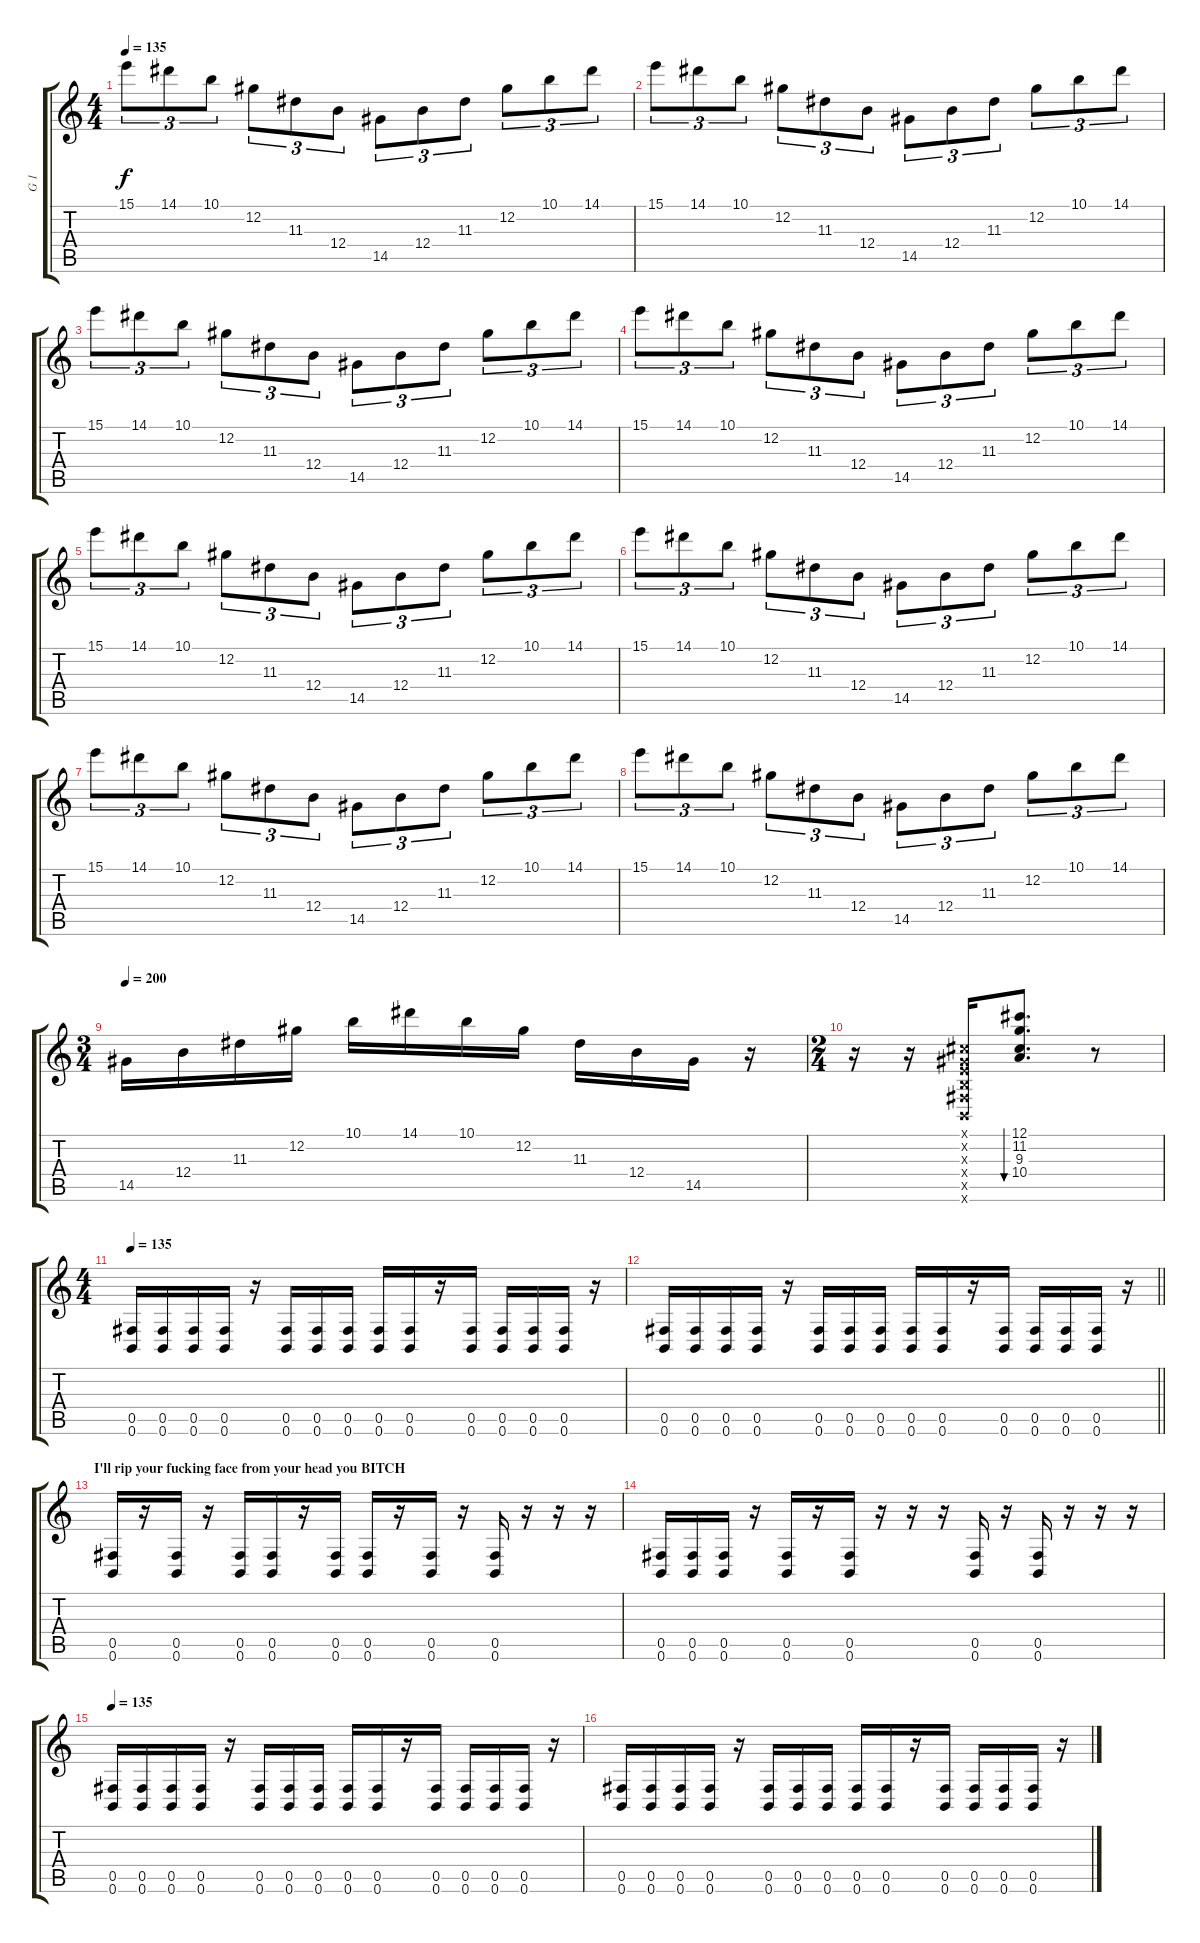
\track ("G 1" "G 1") {instrument distortionguitar}
\staff {score tabs}
\tuning (Db4 Ab3 E3 B2 Gb2 B1) {hide}
\ts (4 4)
\tempo 135
\clef g2
\ks c
15.1.8{tu (3 2) dy f} 14.1.8{tu (3 2)} 10.1.8{tu (3 2)} 12.2.8{tu (3 2)} 11.3.8{tu (3 2)} 12.4.8{tu (3 2)} 14.5.8{tu (3 2)} 12.4.8{tu (3 2)} 11.3.8{tu (3 2)} 12.2.8{tu (3 2)} 10.1.8{tu (3 2)} 14.1.8{tu (3 2)} |
15.1.8{tu (3 2)} 14.1.8{tu (3 2)} 10.1.8{tu (3 2)} 12.2.8{tu (3 2)} 11.3.8{tu (3 2)} 12.4.8{tu (3 2)} 14.5.8{tu (3 2)} 12.4.8{tu (3 2)} 11.3.8{tu (3 2)} 12.2.8{tu (3 2)} 10.1.8{tu (3 2)} 14.1.8{tu (3 2)} |
15.1.8{tu (3 2)} 14.1.8{tu (3 2)} 10.1.8{tu (3 2)} 12.2.8{tu (3 2)} 11.3.8{tu (3 2)} 12.4.8{tu (3 2)} 14.5.8{tu (3 2)} 12.4.8{tu (3 2)} 11.3.8{tu (3 2)} 12.2.8{tu (3 2)} 10.1.8{tu (3 2)} 14.1.8{tu (3 2)} |
15.1.8{tu (3 2)} 14.1.8{tu (3 2)} 10.1.8{tu (3 2)} 12.2.8{tu (3 2)} 11.3.8{tu (3 2)} 12.4.8{tu (3 2)} 14.5.8{tu (3 2)} 12.4.8{tu (3 2)} 11.3.8{tu (3 2)} 12.2.8{tu (3 2)} 10.1.8{tu (3 2)} 14.1.8{tu (3 2)} |
15.1.8{tu (3 2)} 14.1.8{tu (3 2)} 10.1.8{tu (3 2)} 12.2.8{tu (3 2)} 11.3.8{tu (3 2)} 12.4.8{tu (3 2)} 14.5.8{tu (3 2)} 12.4.8{tu (3 2)} 11.3.8{tu (3 2)} 12.2.8{tu (3 2)} 10.1.8{tu (3 2)} 14.1.8{tu (3 2)} |
15.1.8{tu (3 2)} 14.1.8{tu (3 2)} 10.1.8{tu (3 2)} 12.2.8{tu (3 2)} 11.3.8{tu (3 2)} 12.4.8{tu (3 2)} 14.5.8{tu (3 2)} 12.4.8{tu (3 2)} 11.3.8{tu (3 2)} 12.2.8{tu (3 2)} 10.1.8{tu (3 2)} 14.1.8{tu (3 2)} |
15.1.8{tu (3 2)} 14.1.8{tu (3 2)} 10.1.8{tu (3 2)} 12.2.8{tu (3 2)} 11.3.8{tu (3 2)} 12.4.8{tu (3 2)} 14.5.8{tu (3 2)} 12.4.8{tu (3 2)} 11.3.8{tu (3 2)} 12.2.8{tu (3 2)} 10.1.8{tu (3 2)} 14.1.8{tu (3 2)} |
15.1.8{tu (3 2)} 14.1.8{tu (3 2)} 10.1.8{tu (3 2)} 12.2.8{tu (3 2)} 11.3.8{tu (3 2)} 12.4.8{tu (3 2)} 14.5.8{tu (3 2)} 12.4.8{tu (3 2)} 11.3.8{tu (3 2)} 12.2.8{tu (3 2)} 10.1.8{tu (3 2)} 14.1.8{tu (3 2)} |
\ts (3 4)
\tempo 200
14.5.16 12.4.16 11.3.16 12.2.16 10.1.16 14.1.16 10.1.16 12.2.16 11.3.16 12.4.16 14.5.16 r.16 |
\ts (2 4)
r.16 r.16 (0.1{x} 0.2{x} 0.3{x} 0.4{x} 0.5{x} 0.6{x}).16 (12.1 11.2 9.3 10.4).8{d bu 120} r.8 |
\ts (4 4)
\tempo 135
(0.5 0.6).16 (0.5 0.6).16 (0.5 0.6).16 (0.5 0.6).16 r.16 (0.5 0.6).16 (0.5 0.6).16 (0.5 0.6).16 (0.5 0.6).16 (0.5 0.6).16 r.16 (0.5 0.6).16 (0.5 0.6).16 (0.5 0.6).16 (0.5 0.6).16 r.16 |
\barLineRight lightlight
(0.5 0.6).16 (0.5 0.6).16 (0.5 0.6).16 (0.5 0.6).16 r.16 (0.5 0.6).16 (0.5 0.6).16 (0.5 0.6).16 (0.5 0.6).16 (0.5 0.6).16 r.16 (0.5 0.6).16 (0.5 0.6).16 (0.5 0.6).16 (0.5 0.6).16 r.16 |
\section ("" "I'll rip your fucking face from your head you BITCH")
(0.5 0.6).16 r.16 (0.5 0.6).16 r.16 (0.5 0.6).16 (0.5 0.6).16 r.16 (0.5 0.6).16 (0.5 0.6).16 r.16 (0.5 0.6).16 r.16 (0.5 0.6).16 r.16 r.16 r.16 |
(0.5 0.6).16 (0.5 0.6).16 (0.5 0.6).16 r.16 (0.5 0.6).16 r.16 (0.5 0.6).16 r.16 r.16 r.16 (0.5 0.6).16 r.16 (0.5 0.6).16 r.16 r.16 r.16 |
\tempo 135
(0.5 0.6).16 (0.5 0.6).16 (0.5 0.6).16 (0.5 0.6).16 r.16 (0.5 0.6).16 (0.5 0.6).16 (0.5 0.6).16 (0.5 0.6).16 (0.5 0.6).16 r.16 (0.5 0.6).16 (0.5 0.6).16 (0.5 0.6).16 (0.5 0.6).16 r.16 |
(0.5 0.6).16 (0.5 0.6).16 (0.5 0.6).16 (0.5 0.6).16 r.16 (0.5 0.6).16 (0.5 0.6).16 (0.5 0.6).16 (0.5 0.6).16 (0.5 0.6).16 r.16 (0.5 0.6).16 (0.5 0.6).16 (0.5 0.6).16 (0.5 0.6).16 r.16
